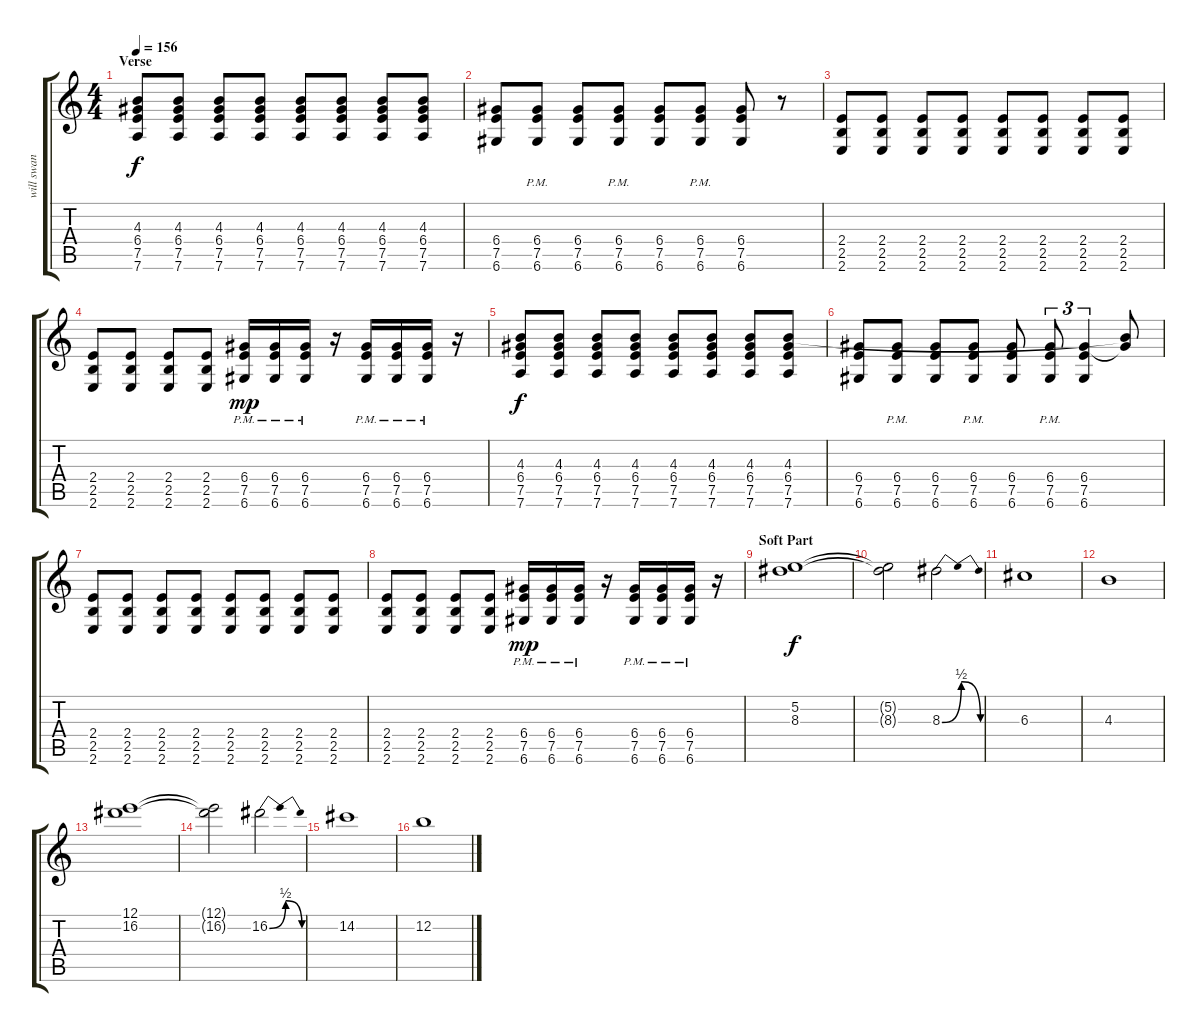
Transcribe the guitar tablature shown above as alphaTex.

\track ("will swan" "will swan") {instrument distortionguitar}
\staff {score tabs}
\tuning (E4 B3 G3 D3 A2 D2) {hide}
\ts (4 4)
\section ("" "Verse")
\tempo 156
\clef g2
\ks c
(4.3 6.4 7.5 7.6).8{dy f} (4.3 6.4 7.5 7.6).8 (4.3 6.4 7.5 7.6).8 (4.3 6.4 7.5 7.6).8 (4.3 6.4 7.5 7.6).8 (4.3 6.4 7.5 7.6).8 (4.3 6.4 7.5 7.6).8 (4.3 6.4 7.5 7.6).8 |
(6.4 7.5 6.6).8 (6.4{pm} 7.5{pm} 6.6{pm}).8 (6.4 7.5 6.6).8 (6.4{pm} 7.5{pm} 6.6{pm}).8 (6.4 7.5 6.6).8 (6.4{pm} 7.5{pm} 6.6{pm}).8 (6.4 7.5 6.6).8 r.8 |
(2.4 2.5 2.6).8 (2.4 2.5 2.6).8 (2.4 2.5 2.6).8 (2.4 2.5 2.6).8 (2.4 2.5 2.6).8 (2.4 2.5 2.6).8 (2.4 2.5 2.6).8 (2.4 2.5 2.6).8 |
(2.4 2.5 2.6).8 (2.4 2.5 2.6).8 (2.4 2.5 2.6).8 (2.4 2.5 2.6).8 (6.4{pm} 7.5{pm} 6.6{pm}).16{dy mp} (6.4{pm} 7.5{pm} 6.6{pm}).16 (6.4{pm} 7.5{pm} 6.6{pm}).16 r.16 (6.4{pm} 7.5{pm} 6.6{pm}).16 (6.4{pm} 7.5{pm} 6.6{pm}).16 (6.4{pm} 7.5{pm} 6.6{pm}).16 r.16 |
(4.3 6.4 7.5 7.6).8{dy f} (4.3 6.4 7.5 7.6).8 (4.3 6.4 7.5 7.6).8 (4.3 6.4 7.5 7.6).8 (4.3 6.4 7.5 7.6).8 (4.3 6.4 7.5 7.6).8 (4.3 6.4 7.5 7.6).8 (4.3 6.4 7.5 7.6).8 |
(6.4 7.5 6.6).8 (6.4{pm} 7.5{pm} 6.6{pm}).8 (6.4 7.5 6.6).8 (6.4{pm} 7.5{pm} 6.6{pm}).8 (6.4 7.5 6.6).8 (6.4{pm} 7.5{pm} 6.6{pm}).8{tu (3 2)} (6.4 7.5 6.6).4{tu (3 2)} (4.3{t} 6.4{t}).8 |
(2.4 2.5 2.6).8 (2.4 2.5 2.6).8 (2.4 2.5 2.6).8 (2.4 2.5 2.6).8 (2.4 2.5 2.6).8 (2.4 2.5 2.6).8 (2.4 2.5 2.6).8 (2.4 2.5 2.6).8 |
(2.4 2.5 2.6).8 (2.4 2.5 2.6).8 (2.4 2.5 2.6).8 (2.4 2.5 2.6).8 (6.4{pm} 7.5{pm} 6.6{pm}).16{dy mp} (6.4{pm} 7.5{pm} 6.6{pm}).16 (6.4{pm} 7.5{pm} 6.6{pm}).16 r.16 (6.4{pm} 7.5{pm} 6.6{pm}).16 (6.4{pm} 7.5{pm} 6.6{pm}).16 (6.4{pm} 7.5{pm} 6.6{pm}).16 r.16 |
\section ("" "Soft Part")
(5.2 8.3).1{dy f} |
(5.2{t} 8.3{t}).2 8.3{be (bendrelease 0 0 30 2 30 2 60 0)}.2 |
6.3.1 |
4.3.1 |
(12.1 16.2).1 |
(12.1{t} 16.2{t}).2 16.2{be (bendrelease 0 0 30 2 30 2 60 0)}.2 |
14.2.1 |
12.2.1
